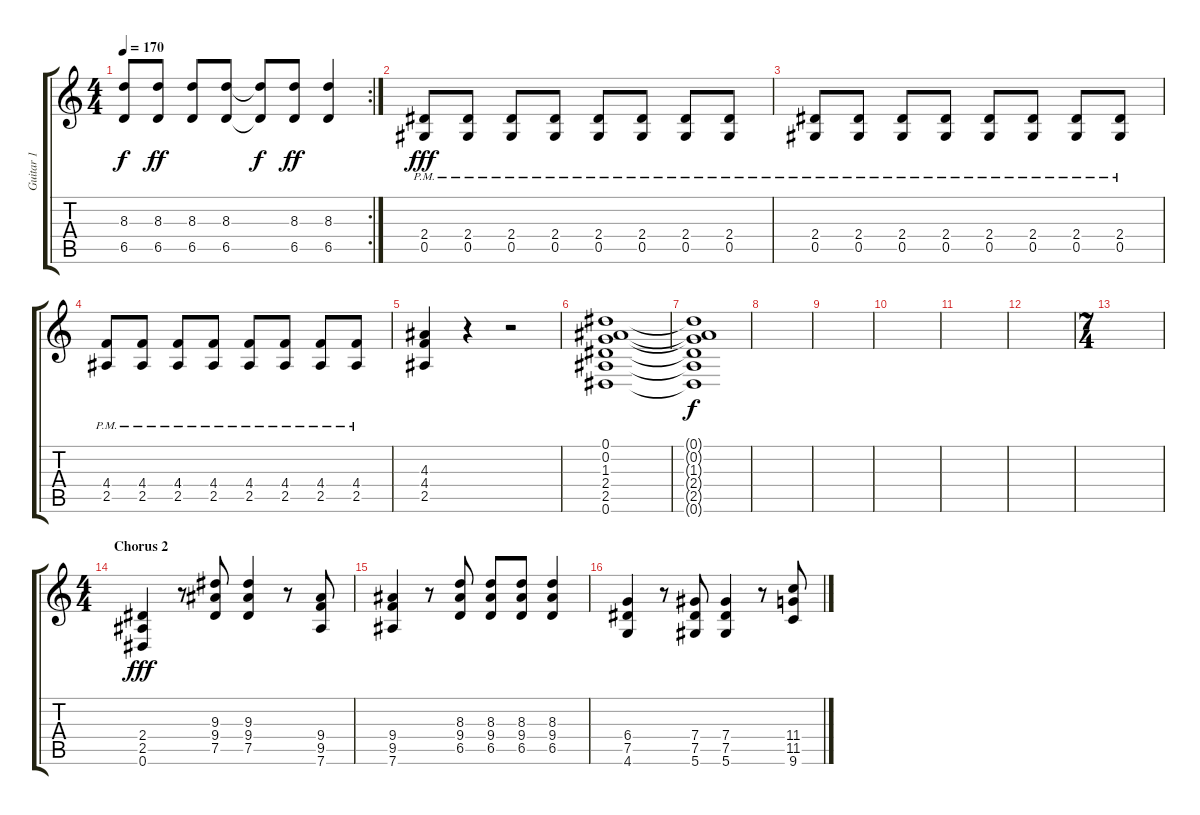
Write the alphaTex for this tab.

\track ("Guitar 1" "Guitar 1") {instrument distortionguitar}
\staff {score tabs}
\tuning (Eb4 Bb3 Gb3 Db3 Ab2 Eb2) {hide}
\rc 2
\ts (4 4)
\tempo 170
\clef g2
\ks c
(8.3{t} 6.5{t}).8{dy f} (8.3 6.5).8{dy ff} (8.3 6.5).8 (8.3 6.5).8 (8.3{t} 6.5{t}).8{dy f} (8.3 6.5).8{dy ff} (8.3 6.5).4 |
(2.4{pm} 0.5{pm}).8{dy fff} (2.4{pm} 0.5{pm}).8 (2.4{pm} 0.5{pm}).8 (2.4{pm} 0.5{pm}).8 (2.4{pm} 0.5{pm}).8 (2.4{pm} 0.5{pm}).8 (2.4{pm} 0.5{pm}).8 (2.4{pm} 0.5{pm}).8 |
(2.4{pm} 0.5{pm}).8 (2.4{pm} 0.5{pm}).8 (2.4{pm} 0.5{pm}).8 (2.4{pm} 0.5{pm}).8 (2.4{pm} 0.5{pm}).8 (2.4{pm} 0.5{pm}).8 (2.4{pm} 0.5{pm}).8 (2.4{pm} 0.5{pm}).8 |
(4.4{pm} 2.5{pm}).8 (4.4{pm} 2.5{pm}).8 (4.4{pm} 2.5{pm}).8 (4.4{pm} 2.5{pm}).8 (4.4{pm} 2.5{pm}).8 (4.4{pm} 2.5{pm}).8 (4.4{pm} 2.5{pm}).8 (4.4{pm} 2.5{pm}).8 |
(4.3 4.4 2.5).4 r.4 r.2 |
(0.1 0.2 1.3 2.4 2.5 0.6).1 |
(0.1{t} 0.2{t} 1.3{t} 2.4{t} 2.5{t} 0.6{t}).1{dy f} |
|
|
|
|
|
\ts (7 4)
|
\ts (4 4)
\section ("" "Chorus 2")
(2.4 2.5 0.6).4{dy fff} r.8 (9.3 9.4 7.5).8 (9.3 9.4 7.5).4 r.8 (9.4 9.5 7.6).8 |
(9.4 9.5 7.6).4 r.8 (8.3 9.4 6.5).8 (8.3 9.4 6.5).8 (8.3 9.4 6.5).8 (8.3 9.4 6.5).4 |
(6.4 7.5 4.6).4 r.8 (7.4 7.5 5.6).8 (7.4 7.5 5.6).4 r.8 (11.4 11.5 9.6).8
